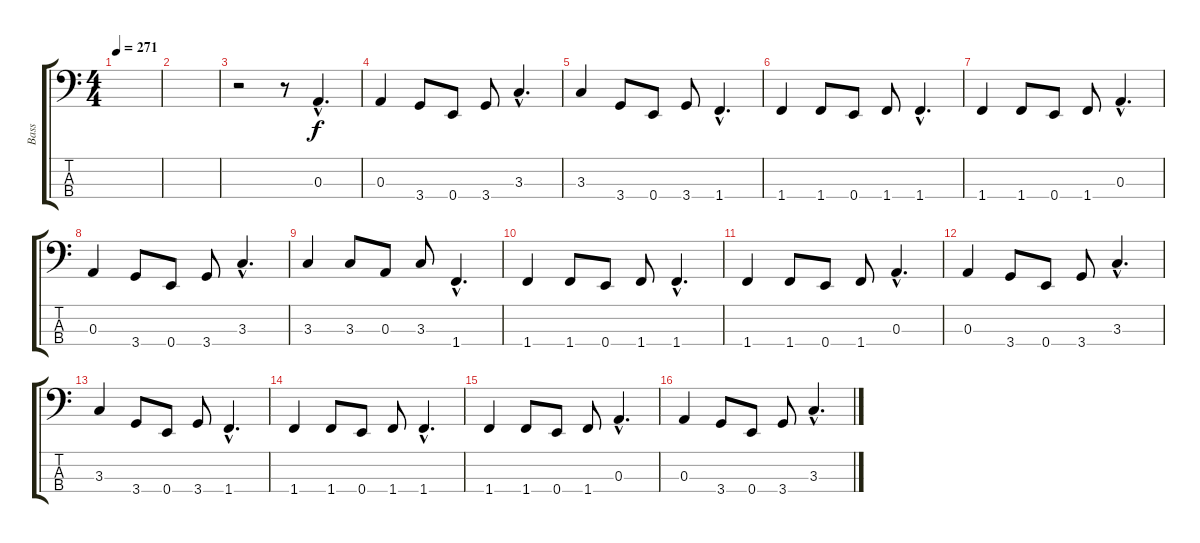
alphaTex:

\track ("Bass" "Bass") {instrument electricbassfinger}
\staff {score tabs}
\tuning (G2 D2 A1 E1) {hide}
\ts (4 4)
\tempo 271
\clef f4
\ks c
|
|
r.2 r.8 0.3{hac}.4{d} |
0.3.4 3.4.8 0.4.8 3.4.8 3.3{hac}.4{d} |
3.3.4 3.4.8 0.4.8 3.4.8 1.4{hac}.4{d} |
1.4.4 1.4.8 0.4.8 1.4.8 1.4{hac}.4{d} |
1.4.4 1.4.8 0.4.8 1.4.8 0.3{hac}.4{d} |
0.3.4 3.4.8 0.4.8 3.4.8 3.3{hac}.4{d} |
3.3.4 3.3.8 0.3.8 3.3.8 1.4{hac}.4{d} |
1.4.4 1.4.8 0.4.8 1.4.8 1.4{hac}.4{d} |
1.4.4 1.4.8 0.4.8 1.4.8 0.3{hac}.4{d} |
0.3.4 3.4.8 0.4.8 3.4.8 3.3{hac}.4{d} |
3.3.4 3.4.8 0.4.8 3.4.8 1.4{hac}.4{d} |
1.4.4 1.4.8 0.4.8 1.4.8 1.4{hac}.4{d} |
1.4.4 1.4.8 0.4.8 1.4.8 0.3{hac}.4{d} |
0.3.4 3.4.8 0.4.8 3.4.8 3.3{hac}.4{d}
